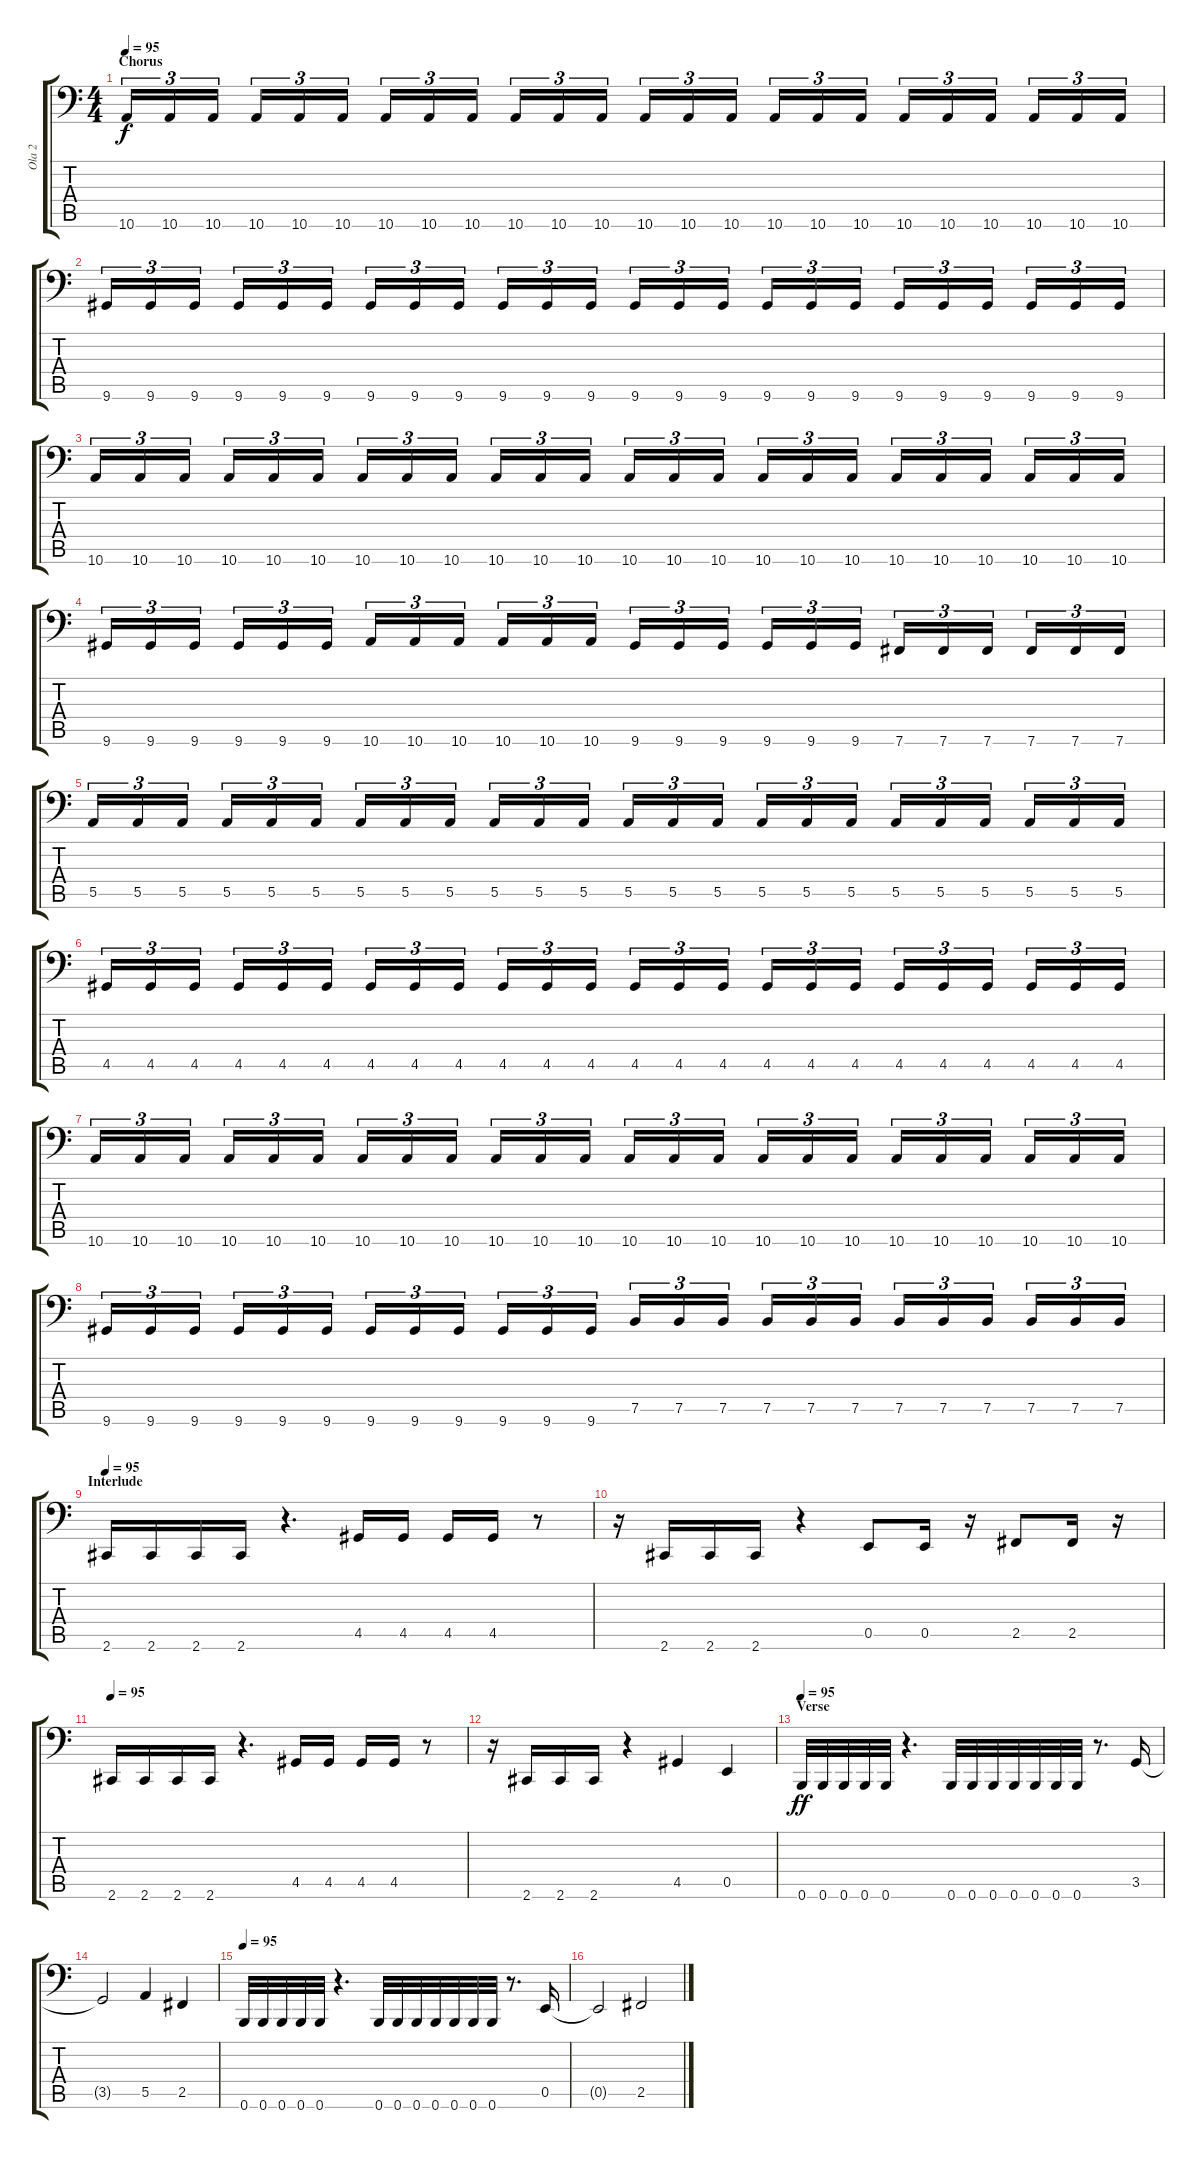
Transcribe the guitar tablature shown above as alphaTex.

\track ("Ola 2" "Ola 2") {instrument electricbasspick}
\staff {score tabs}
\tuning (B2 Gb2 D2 A1 E1 B0) {hide}
\ts (4 4)
\section ("" "Chorus")
\tempo 95
\clef f4
\ks c
10.6.16{tu (3 2) dy f} 10.6.16{tu (3 2)} 10.6.16{tu (3 2)} 10.6.16{tu (3 2)} 10.6.16{tu (3 2)} 10.6.16{tu (3 2)} 10.6.16{tu (3 2)} 10.6.16{tu (3 2)} 10.6.16{tu (3 2)} 10.6.16{tu (3 2)} 10.6.16{tu (3 2)} 10.6.16{tu (3 2)} 10.6.16{tu (3 2)} 10.6.16{tu (3 2)} 10.6.16{tu (3 2)} 10.6.16{tu (3 2)} 10.6.16{tu (3 2)} 10.6.16{tu (3 2)} 10.6.16{tu (3 2)} 10.6.16{tu (3 2)} 10.6.16{tu (3 2)} 10.6.16{tu (3 2)} 10.6.16{tu (3 2)} 10.6.16{tu (3 2)} |
9.6.16{tu (3 2)} 9.6.16{tu (3 2)} 9.6.16{tu (3 2)} 9.6.16{tu (3 2)} 9.6.16{tu (3 2)} 9.6.16{tu (3 2)} 9.6.16{tu (3 2)} 9.6.16{tu (3 2)} 9.6.16{tu (3 2)} 9.6.16{tu (3 2)} 9.6.16{tu (3 2)} 9.6.16{tu (3 2)} 9.6.16{tu (3 2)} 9.6.16{tu (3 2)} 9.6.16{tu (3 2)} 9.6.16{tu (3 2)} 9.6.16{tu (3 2)} 9.6.16{tu (3 2)} 9.6.16{tu (3 2)} 9.6.16{tu (3 2)} 9.6.16{tu (3 2)} 9.6.16{tu (3 2)} 9.6.16{tu (3 2)} 9.6.16{tu (3 2)} |
10.6.16{tu (3 2)} 10.6.16{tu (3 2)} 10.6.16{tu (3 2)} 10.6.16{tu (3 2)} 10.6.16{tu (3 2)} 10.6.16{tu (3 2)} 10.6.16{tu (3 2)} 10.6.16{tu (3 2)} 10.6.16{tu (3 2)} 10.6.16{tu (3 2)} 10.6.16{tu (3 2)} 10.6.16{tu (3 2)} 10.6.16{tu (3 2)} 10.6.16{tu (3 2)} 10.6.16{tu (3 2)} 10.6.16{tu (3 2)} 10.6.16{tu (3 2)} 10.6.16{tu (3 2)} 10.6.16{tu (3 2)} 10.6.16{tu (3 2)} 10.6.16{tu (3 2)} 10.6.16{tu (3 2)} 10.6.16{tu (3 2)} 10.6.16{tu (3 2)} |
9.6.16{tu (3 2)} 9.6.16{tu (3 2)} 9.6.16{tu (3 2)} 9.6.16{tu (3 2)} 9.6.16{tu (3 2)} 9.6.16{tu (3 2)} 10.6.16{tu (3 2)} 10.6.16{tu (3 2)} 10.6.16{tu (3 2)} 10.6.16{tu (3 2)} 10.6.16{tu (3 2)} 10.6.16{tu (3 2)} 9.6.16{tu (3 2)} 9.6.16{tu (3 2)} 9.6.16{tu (3 2)} 9.6.16{tu (3 2)} 9.6.16{tu (3 2)} 9.6.16{tu (3 2)} 7.6.16{tu (3 2)} 7.6.16{tu (3 2)} 7.6.16{tu (3 2)} 7.6.16{tu (3 2)} 7.6.16{tu (3 2)} 7.6.16{tu (3 2)} |
5.5.16{tu (3 2)} 5.5.16{tu (3 2)} 5.5.16{tu (3 2)} 5.5.16{tu (3 2)} 5.5.16{tu (3 2)} 5.5.16{tu (3 2)} 5.5.16{tu (3 2)} 5.5.16{tu (3 2)} 5.5.16{tu (3 2)} 5.5.16{tu (3 2)} 5.5.16{tu (3 2)} 5.5.16{tu (3 2)} 5.5.16{tu (3 2)} 5.5.16{tu (3 2)} 5.5.16{tu (3 2)} 5.5.16{tu (3 2)} 5.5.16{tu (3 2)} 5.5.16{tu (3 2)} 5.5.16{tu (3 2)} 5.5.16{tu (3 2)} 5.5.16{tu (3 2)} 5.5.16{tu (3 2)} 5.5.16{tu (3 2)} 5.5.16{tu (3 2)} |
4.5.16{tu (3 2)} 4.5.16{tu (3 2)} 4.5.16{tu (3 2)} 4.5.16{tu (3 2)} 4.5.16{tu (3 2)} 4.5.16{tu (3 2)} 4.5.16{tu (3 2)} 4.5.16{tu (3 2)} 4.5.16{tu (3 2)} 4.5.16{tu (3 2)} 4.5.16{tu (3 2)} 4.5.16{tu (3 2)} 4.5.16{tu (3 2)} 4.5.16{tu (3 2)} 4.5.16{tu (3 2)} 4.5.16{tu (3 2)} 4.5.16{tu (3 2)} 4.5.16{tu (3 2)} 4.5.16{tu (3 2)} 4.5.16{tu (3 2)} 4.5.16{tu (3 2)} 4.5.16{tu (3 2)} 4.5.16{tu (3 2)} 4.5.16{tu (3 2)} |
10.6.16{tu (3 2)} 10.6.16{tu (3 2)} 10.6.16{tu (3 2)} 10.6.16{tu (3 2)} 10.6.16{tu (3 2)} 10.6.16{tu (3 2)} 10.6.16{tu (3 2)} 10.6.16{tu (3 2)} 10.6.16{tu (3 2)} 10.6.16{tu (3 2)} 10.6.16{tu (3 2)} 10.6.16{tu (3 2)} 10.6.16{tu (3 2)} 10.6.16{tu (3 2)} 10.6.16{tu (3 2)} 10.6.16{tu (3 2)} 10.6.16{tu (3 2)} 10.6.16{tu (3 2)} 10.6.16{tu (3 2)} 10.6.16{tu (3 2)} 10.6.16{tu (3 2)} 10.6.16{tu (3 2)} 10.6.16{tu (3 2)} 10.6.16{tu (3 2)} |
9.6.16{tu (3 2)} 9.6.16{tu (3 2)} 9.6.16{tu (3 2)} 9.6.16{tu (3 2)} 9.6.16{tu (3 2)} 9.6.16{tu (3 2)} 9.6.16{tu (3 2)} 9.6.16{tu (3 2)} 9.6.16{tu (3 2)} 9.6.16{tu (3 2)} 9.6.16{tu (3 2)} 9.6.16{tu (3 2)} 7.5.16{tu (3 2)} 7.5.16{tu (3 2)} 7.5.16{tu (3 2)} 7.5.16{tu (3 2)} 7.5.16{tu (3 2)} 7.5.16{tu (3 2)} 7.5.16{tu (3 2)} 7.5.16{tu (3 2)} 7.5.16{tu (3 2)} 7.5.16{tu (3 2)} 7.5.16{tu (3 2)} 7.5.16{tu (3 2)} |
\section ("" "Interlude")
\tempo 95
2.6.16 2.6.16 2.6.16 2.6.16 r.4{d} 4.5.16 4.5.16 4.5.16 4.5.16 r.8 |
r.16 2.6.16 2.6.16 2.6.16 r.4 0.5.8 0.5.16 r.16 2.5.8 2.5.16 r.16 |
\tempo 95
2.6.16 2.6.16 2.6.16 2.6.16 r.4{d} 4.5.16 4.5.16 4.5.16 4.5.16 r.8 |
r.16 2.6.16 2.6.16 2.6.16 r.4 4.5.4 0.5.4 |
\section ("" "Verse")
\tempo 95
0.6.32{dy ff} 0.6.32 0.6.32 0.6.32 0.6.32 r.4{d} 0.6.32 0.6.32 0.6.32 0.6.32 0.6.32 0.6.32 0.6.32 r.8{d} 3.5.16 |
3.5{t}.2 5.5.4 2.5.4 |
\tempo 95
0.6.32 0.6.32 0.6.32 0.6.32 0.6.32 r.4{d} 0.6.32 0.6.32 0.6.32 0.6.32 0.6.32 0.6.32 0.6.32 r.8{d} 0.5.16 |
0.5{t}.2 2.5.2
